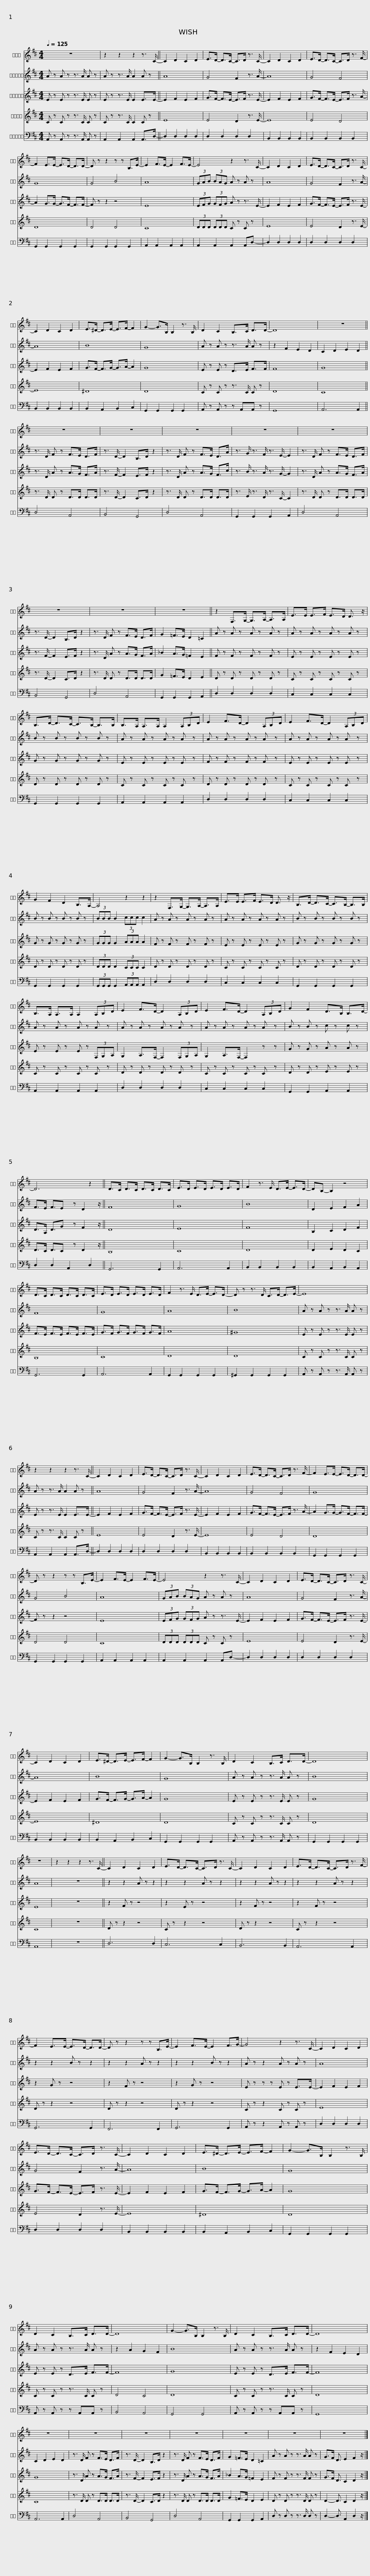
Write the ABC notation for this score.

X:1
%%score 1 2 3 4 5
L:1/8
Q:1/4=125
M:4/4
I:linebreak $
K:D
V:1 treble
V:2 treble
V:3 treble
V:4 treble
V:5 bass
V:1
 z8 | z2 z2 z2 z3/2 C/- || C2 D2 C2 D2 | E>D- D>C- C>D z3/2 C/- |$ C2 D2 C2 D2 | %5
 E>D- D>C- C>D z3/2 F/- | F2 E>E- E>D- D>D- | D z z2 z z B,>E- | E2 F>E- E2 F>E- |$ E4 z2 z3/2 C/- | %10
 C2 D2 C2 D2 | E>D- D>C- C>D z3/2 C/- | C2 D2 C2 D2 | E>^D- D>E- E>F- F2 |$ G2- G>B, B,2 z3/2 B,/ | %15
 D2 C2 B,>C D>D- | D8 | z8 || z8 |$ z8 | %20
 z8 | z8 | z8 | z8 |$ z8 | %25
 z8 || z2 F,>G,- G,>A,- A,>A, |$ E>E E>F E>D D3/2 z/ | B,>D- D>C- C>B,- B,>B, | B,>A, A,>A, A,2 (3A,B,D |$ %30
 E2 F>D- D2 (3A,B,D | E2 F>D- D2 (3A,B,D | G2 F2 D2 B,>A,- |$ A,4 z2 z2 | z2 F,>G,- G,>A,- A,>A, | %35
 E>E E>F E>D D3/2 z/ |$ B,>D- D>C- C>B,- B,>B, | B,>A, A,>A, A,2 (3A,B,D | E2 F>D- D2 (3A,B,D |$ E2 F>D- D2 (3A,B,D | %40
 G2 F2 D>B, B,>D- | D6 z2 ||$ D>C D>C D>C D>C | E>D E>D E>D E>D | F2 z3/2 E/ D>E- E>D- | %45
 DB,- B,2 z4 |$ D>C D>C D>C D>C | E>D E>D E>D E>D | F2 z3/2 E/ D>E- E>D- | D z z3/2 D/ C>D- D>E- |$ %50
 E8 | z2 z2 z2 z3/2 C/- || C2 D2 C2 D2 | E>D- D>C- C>D z3/2 C/- | C2 D2 C2 D2 |$ %55
 E>D- D>C- C>D z3/2 F/- | F2 E>E- E>D- D>D- | D z z2 z z B,>E- | E2 F>E- E2 F>E- |$ E4 z2 z3/2 C/- | %60
 C2 D2 C2 D2 | E>D- D>C- C>D z3/2 C/- | C2 D2 C2 D2 | E>^D- D>E- E>F- F2 |$ G2- G>B, B,2 z3/2 B,/ | %65
 D2 C2 B,>C D>D- | D8 | z8 | z2 z2 z2 z3/2 C/- || C2 D2 C2 D2 |$ %70
 E>D- D>C- C>D z3/2 C/- | C2 D2 C2 D2 | E>D- D>C- C>D z3/2 F/- |$ F2 E>E- E>D- D>D- | D z z2 z z B,>E- | %75
 E2 F>E- E2 F>G- | G4 z2 z3/2 C/- |$ C2 D2 C2 D2 | E>D- D>C- C>D z3/2 C/- | C2 D2 C2 D2 | %80
 E>^D- D>E- E>F- F2 | G2- G>B, B,2 z3/2 B,/ |$ D2 C2 B,>C D>D- | D8 | G2- G>B, B,2 z3/2 B,/ | %85
 D2 C2 B,>C D>D- | D8 |$ z8 | z8 | z8 | %90
 z8 | z8 |$ z8 | z8 |] %94
V:2
 A z A z z3/2 A/ A z | A z z3/2 A/ A2 A z || A8 | G4 F2 z3/2 A/- |$ A8 | %5
 G4 F4 | G8 | G4 B4 | A8 |$ (3GAB (3BAG A z A z | %10
 A8 | G4 F2 z3/2 A/- | A8 | B8 |$ G8 | %15
 A z A z z3/2 A/ A z | z2 F2 E2 D2 | C2 D2 E2 D2 || z3/2 D/ F z F>E D>F |$ z3/2 D/- D2 B,>D z2 | %20
 z3/2 D/ F z F>E D>A | z3/2 G/ z3/2 F/ z3/2 E/- E2 | z3/2 D/ F z F>E D>F | z3/2 D/- D2 B,>D z2 |$ z3/2 D/ F z F>E D>F | %25
 G2 =F>E D2 =C2 || A z A z A z A z |$ A z A z A z A z | B z B z B z B z | A z A z A z A z |$ %30
 A z A z A z A z | A z A z A z A z | B z B z B z B z |$ (3BBB B2 (3ccc c2 | A z A z A z A z | %35
 A z A z A z A z |$ B z B z B z B z | A z A z A z A z | A z A z A z A z |$ A z A z A z A z | %40
 B z B z c z c z | F>E F3/2E z D2 z/ ||$ F8 | G8 | B8 | %45
 D2 E2 F2 A2 |$ F8 | G8 | A8 | B8 |$ %50
 A z A z z3/2 A/ A z | A z z3/2 A/ A2 A z || A8 | G4 F2 z3/2 A/- | A8 |$ %55
 G4 F4 | G8 | G4 B4 | A8 |$ (3GAB (3BAG A z A z | %60
 A8 | G4 F2 z3/2 A/- | A8 | B8 |$ G8 | %65
 A z A z z3/2 A/ A z | B8 | A8 | z8 || z2 z2 A z z2 |$ %70
 z2 z2 A z z2 | z2 z2 A z z2 | z2 z2 A z z2 |$ z2 z2 B z z2 | z2 z2 A z z2 | %75
 z2 z2 B z z2 | A z z2 A z A z |$ A8 | G4 F2 z3/2 A/- | A8 | %80
 B8 | G8 |$ A z A z z3/2 A/ A z | z2 A2 G2 F2 | B8 | %85
 A z A z z3/2 A/ A z | z2 F2 E2 D2 |$ C2 D2 E2 D2 | z3/2 D/ F z F>E D>F | z3/2 D/- D2 B,>D z2 | %90
 z3/2 D/ F z F>E D>F | G2 =F>E D2 =C2 |$ A z A z z3/2 A/ A z | G>F D3/2 E2 F2 z/ |] %94
V:3
 E z E z z3/2 E/ E z | E z z3/2 E/ E2 E>E- || E2 F2 E2 F2 | G>F- F>E- E>F z3/2 E/- |$ E2 F2 E2 F2 | %5
 G>F- F>E- E>F z3/2 A/- | A2 G>G- G>F- F>F- | F z z2 z4 | E8 |$ (3EFG (3GFG A z z3/2 E/- | %10
 E2 F2 E2 F2 | G>F- F>E- E>F z3/2 E/- | E2 F2 E2 F2 | G>F- F>G- G>A- A2 |$ G8 | %15
 E z E z D>E F>F | F8 | G8 || z3/2 D/ A z A>G F>A |$ z3/2 F/- F2 E>F z2 | %20
 z3/2 D/ A z A>G F>c | z3/2 B/ z3/2 A/ z3/2 G/- G2 | z3/2 D/ A z A>G F>A | z3/2 F/- F2 E>F z2 |$ z3/2 D/ A z A>G F>A | %25
 _B2 A>G =F2 E2 || F z F z F z F z |$ E z E z E z E z | G z G z G z G z | E z E z E z E z |$ %30
 F z F z F z F z | E z E z E z E z | G z G z G z G z |$ (3GGG G2 (3AAA A2 | F z F z F z F z | %35
 E z E z E z E z |$ G z G z G z G z | E z E z E z (3F,G,A, | G,2 A,>F,- F,2 (3F,G,A, |$ G,2 A,>F,- F,2 z z | %40
 G z G z A z A z | D>A, D3/2G z F2 z/ ||$ D8 | E8 | F8 | %45
 B,2 C2 D2 F2 |$ F>E F>E F>E F>E | G>F G>F G>F G>F | A8 | ^G8 |$ %50
 E z E z z3/2 E/ E z | E z z3/2 E/ E2 E>E- || E2 F2 E2 F2 | G>F- F>E- E>F z3/2 E/- | E2 F2 E2 F2 |$ %55
 G>F- F>E- E>F z3/2 A/- | A2 G>G- G>F- F>F- | F z z2 z4 | E8 |$ (3EFG (3GFG A z z3/2 E/- | %60
 E2 F2 E2 F2 | G>F- F>E- E>F z3/2 E/- | E2 F2 E2 F2 | G>F- F>G- G>A- A2 |$ G8 | %65
 E z E z z3/2 E/ E z | G8 | E8 | z8 || z2 F z z4 |$ %70
 z2 E z z4 | z2 F z z4 | z2 F z z4 |$ z2 G z z4 | z2 F z z4 | %75
 z2 G z z4 | E z z z E z E>E- |$ E2 F2 E2 F2 | G>F- F>E- E>F z3/2 E/- | E2 F2 E2 F2 | %80
 G>F- F>G- G>A- A2 | G8 |$ E z E z D>E F>F- | F8 | G8 | %85
 E z E z D>E F>F- | F8 |$ G8 | z3/2 D/ A z A>G F>A | z3/2 F/- F2 E>F z2 | %90
 z3/2 D/ A z A>G F>A | _B2 A>G =F2 E2 |$ F z F z z3/2 F/ F z | G>F D3/2 C2 D2 z/ |] %94
V:4
 C z C z z3/2 C/ C z | C z z3/2 C/ C2 C z || E8 | E4 D2 z3/2 E/- |$ E8 | %5
 E4 D4 | D8 | D4 D4 | C8 |$ (3DDD (3DDD C z C z | %10
 E8 | E4 D2 z3/2 E/- | E8 | ^D8 |$ D8 | %15
 C z C z z3/2 C/ C z | D8 | C8 || z3/2 D/ D z D>D D>D |$ z3/2 D/- D2 C>D z2 | %20
 z3/2 D/ D z D>D D>D | z3/2 E/ z3/2 D/ z3/2 C/- C2 | z3/2 D/ D z D>D D>D | z3/2 D/- D2 C>D z2 |$ z3/2 D/ D z D>D D>D | %25
 G2 =F>E D2 E2 || D z D z D z D z |$ C z C z C z C z | D z D z D z D z | C z C z C z C z |$ %30
 D z D z D z D z | C z C z C z C z | D z D z D z D z |$ (3DDD D2 (3CCC C2 | D z D z D z D z | %35
 C z C z C z C z |$ D z D z D z D z | C z C z C z C z | D z D z D z D z |$ C z C z C z C z | %40
 D z D z E z E z | D>C D3/2C z D2 z/ ||$ B,8 | C8 | D8 | %45
 D2 E2 D2 C2 |$ B,8 | C8 | D8 | D8 |$ %50
 C z C z z3/2 C/ C z | C z z3/2 C/ C2 C z || E8 | E4 D2 z3/2 E/- | E8 |$ %55
 E4 D4 | D8 | D4 D4 | C8 |$ (3DDD (3DDD C z C z | %60
 E8 | E4 D2 z3/2 E/- | E8 | ^D8 |$ D8 | %65
 C z C z z3/2 C/ C z | D8 | C8 | z8 || D z z2 z4 |$ %70
 C z z2 z4 | D z z2 z4 | C z z2 z4 |$ D z z2 z4 | D z z2 z4 | %75
 D z z2 z4 | C z z2 C z C z |$ E8 | E4 D2 z3/2 E/- | E8 | %80
 ^D8 | D8 |$ C z C z z3/2 C/ C z | D4 C4 | D8 | %85
 C z C z z3/2 C/ C z | D8 |$ C8 | z3/2 D/ D z D>D D>D | z3/2 D/- D2 C>D z2 | %90
 z3/2 D/ D z D>D D>D | G2 =F>E D2 E2 |$ D z D z z3/2 D/ D z | D2- D3/2 C2 D2 z/ |] %94
V:5
 A,, z A,, z z3/2 A,,/ A,, z | A,,2 A,,2 A,,2 A,,>D,- || D,2 D,2 D,2 D,2 | D,2 D,2 D,2 D,2 |$ B,,2 B,,2 B,,2 B,,2 | %5
 B,,2 B,,2 B,,2 B,,2 | G,,2 G,,2 G,,2 G,,2 | G,,2 G,,2 G,,2 G,,2 | A,,2 A,,2 A,,2 A,,2 |$ A,,2 A,,2 A,,2 A,,D,- | %10
 D,2 D,2 D,2 D,2 | D,2 D,2 D,2 D,2 | B,,2 B,,2 B,,2 B,,2 | B,,2 A,,2 B,,2 C,2 |$ G,,2 G,,2 G,,2 G,,2 | %15
 A,, z A,, z z A,,A,, z | G,,8 | A,,6 A,,2 || D,4 A,,4 |$ B,,4 G,,4 | %20
 D,4 A,,4 | G,,2 G,,2 G,,2 A,,2 | D,4 A,,4 | B,,4 G,,4 |$ D,4 A,,4 | %25
 G,,2 G,,2 G,,2 A,,2 || D,2 D,2 D,2 D,2 |$ C,2 C,2 C,2 C,2 | G,,2 G,,2 G,,2 G,,2 | A,,2 A,,2 A,,2 A,,2 |$ %30
 D,2 D,2 D,2 D,2 | C,2 C,2 C,2 C,2 | G,,2 G,,2 G,,2 G,,2 |$ (3G,,G,,G,, G,,2 (3A,,A,,A,, A,,2 | D,2 D,2 D,2 D,2 | %35
 C,2 C,2 C,2 C,2 |$ G,,2 G,,2 G,,2 G,,2 | A,,2 A,,2 A,,2 A,,2 | D,2 D,2 D,2 D,2 |$ C,2 C,2 C,2 C,2 | %40
 G,,2 G,,2 A,,2 A,,2 | D,2 D,2 A,,2 D,2 ||$ G,,6 G,,2 | A,,6 A,,2 | B,,2 B,,2 B,,2 B,,2 | %45
 B,,2 A,,2 B,,2 A,,2 |$ G,,6 G,,2 | A,,6 A,,2 | G,,2 G,,2 G,,2 G,,2 | ^G,,2 G,,2 G,,2 G,,2 |$ %50
 A,, z A,, z z3/2 A,,/ A,, z | A,,2 A,,2 A,,2 A,,>D,- || D,2 D,2 D,2 D,2 | D,2 D,2 D,2 D,2 | B,,2 B,,2 B,,2 B,,2 |$ %55
 B,,2 B,,2 B,,2 B,,2 | G,,2 G,,2 G,,2 G,,2 | G,,2 G,,2 G,,2 G,,2 | A,,2 A,,2 A,,2 A,,2 |$ A,,2 A,,2 A,,2 A,,D,- | %60
 D,2 D,2 D,2 D,2 | D,2 D,2 D,2 D,2 | B,,2 B,,2 B,,2 B,,2 | B,,2 A,,2 B,,2 C,2 |$ G,,2 G,,2 G,,2 G,,2 | %65
 A,, z A,, z z3/2 A,,/ A,, z | G,,2 G,,2 G,,2 G,,2 | A,,8 | z8 || D,6 D,2 |$ %70
 C,6 C,2 | B,,6 B,,2 | A,,6 A,,2 |$ G,,6 G,,2 | F,,6 F,,2 | %75
 G,,6 G,,2 | A,, z z2 A,, z A,, z |$ D,2 D,2 D,2 D,2 | D,2 D,2 D,2 D,2 | B,,2 B,,2 B,,2 B,,2 | %80
 B,,2 A,,2 B,,2 C,2 | G,,2 G,,2 G,,2 G,,2 |$ A,, z A,, z z A,,A,, z | B,,4 A,,4 | G,,4 G,,4 | %85
 A,, z A,, z z A,,A,, z | G,,8 |$ A,,6 A,,2 | D,4 A,,4 | B,,4 G,,4 | %90
 D,4 A,,4 | G,,2 G,,2 G,,2 A,,2 |$ D, z D, z z3/2 D,/ D, z | D,2- D,3/2 A,,2 D,2 z/ |] %94
